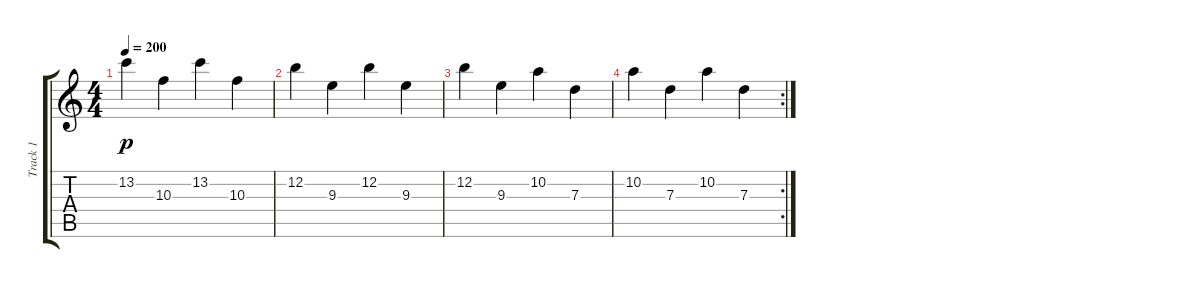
\track ("Track 1" "Track 1") {instrument acousticguitarnylon}
\staff {score tabs}
\tuning (E4 B3 G3 D3 A2 E2) {hide}
\ts (4 4)
\tempo 200
\clef g2
\ks c
13.2.4{dy p} 10.3.4 13.2.4 10.3.4 |
12.2.4 9.3.4 12.2.4 9.3.4 |
12.2.4 9.3.4 10.2.4 7.3.4 |
\rc 2
10.2.4 7.3.4 10.2.4 7.3.4
